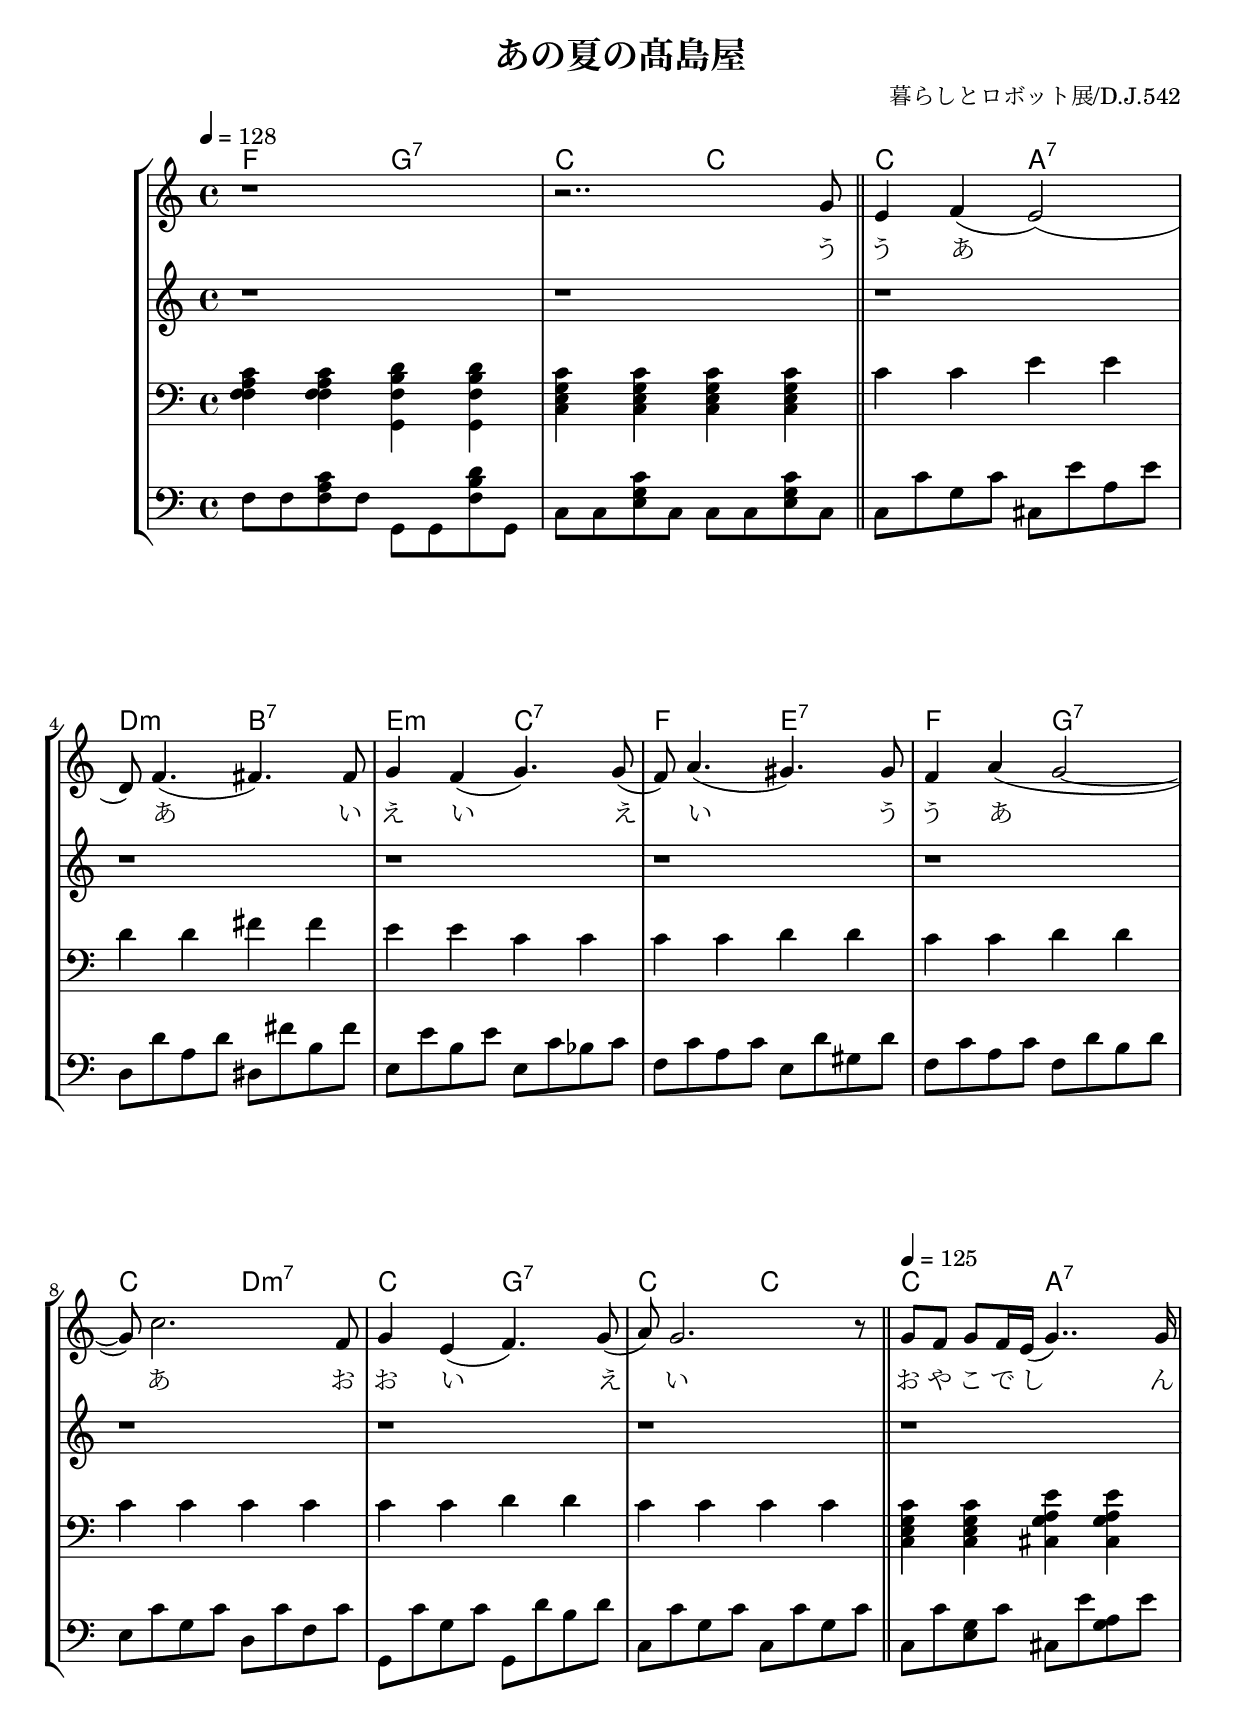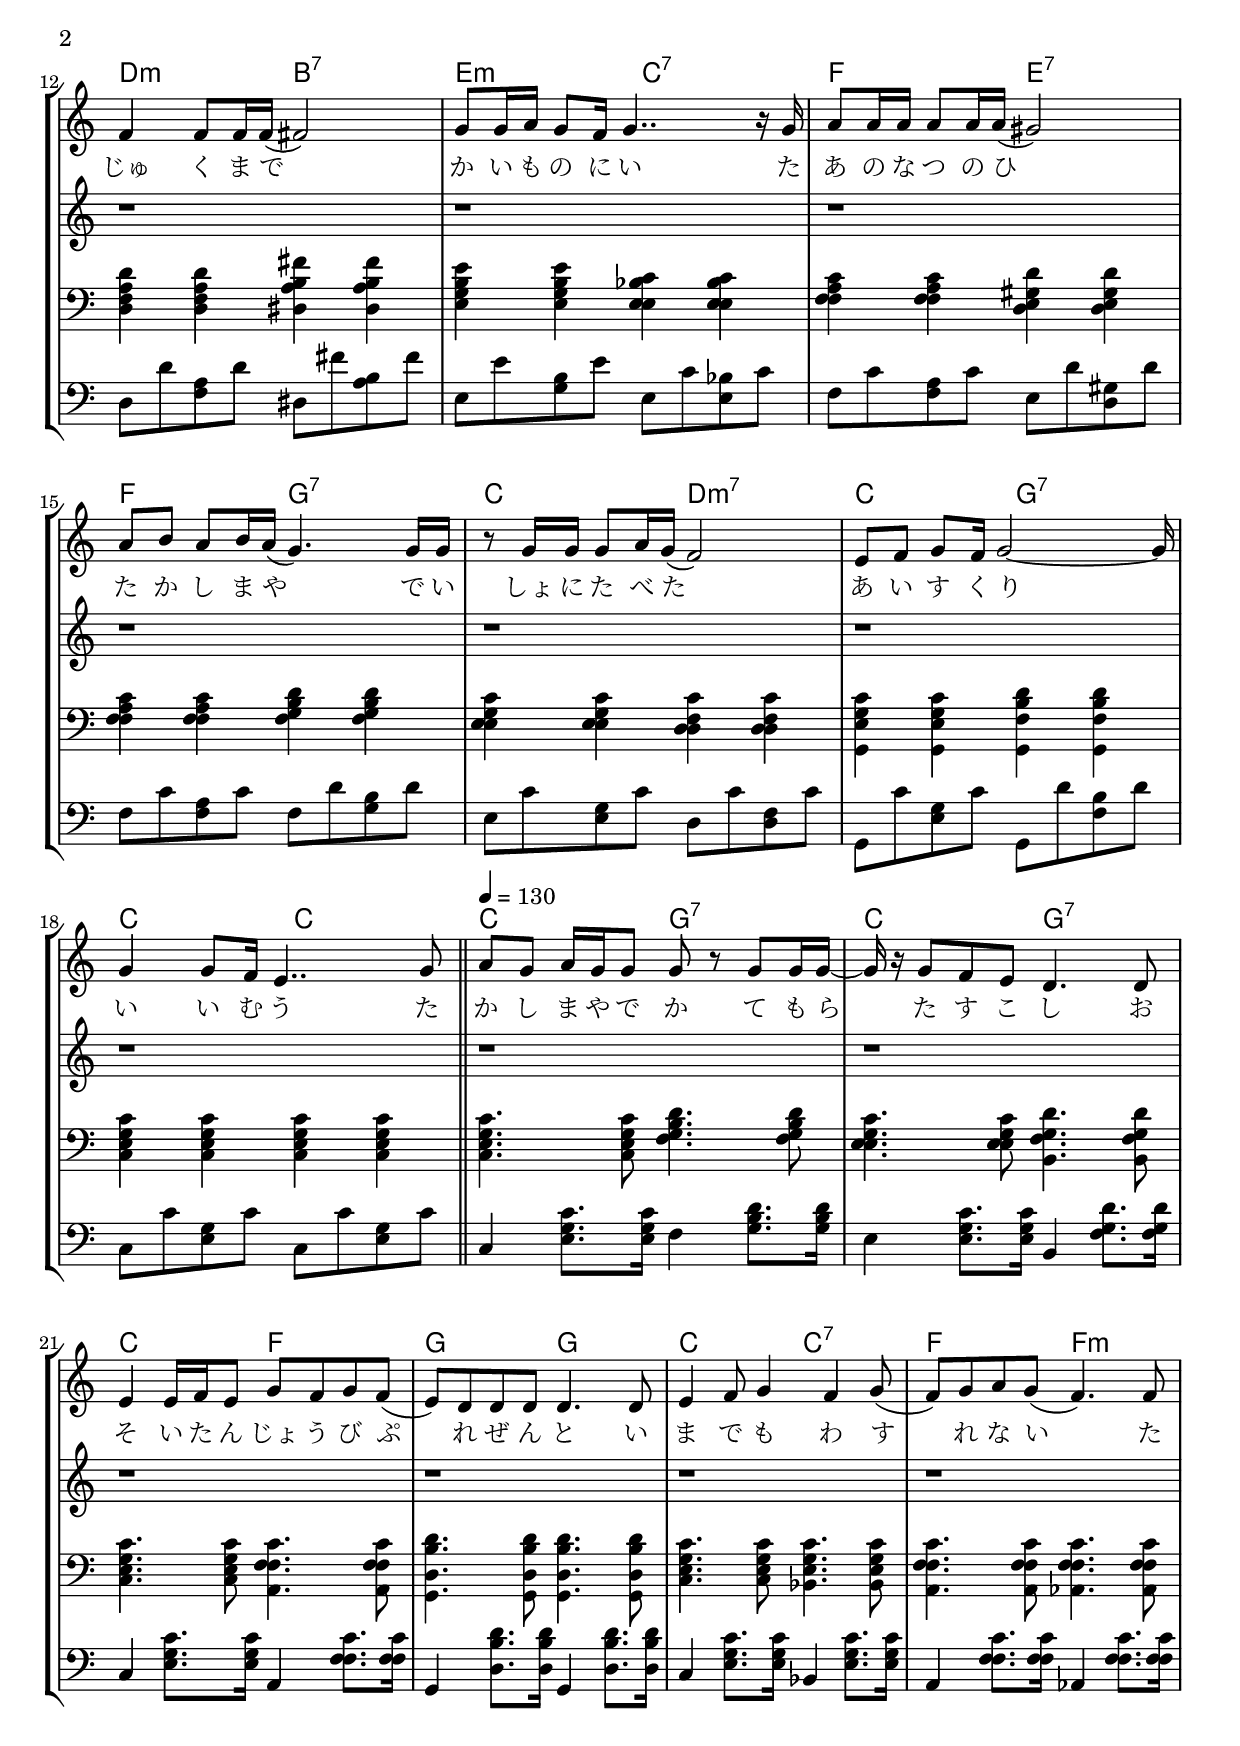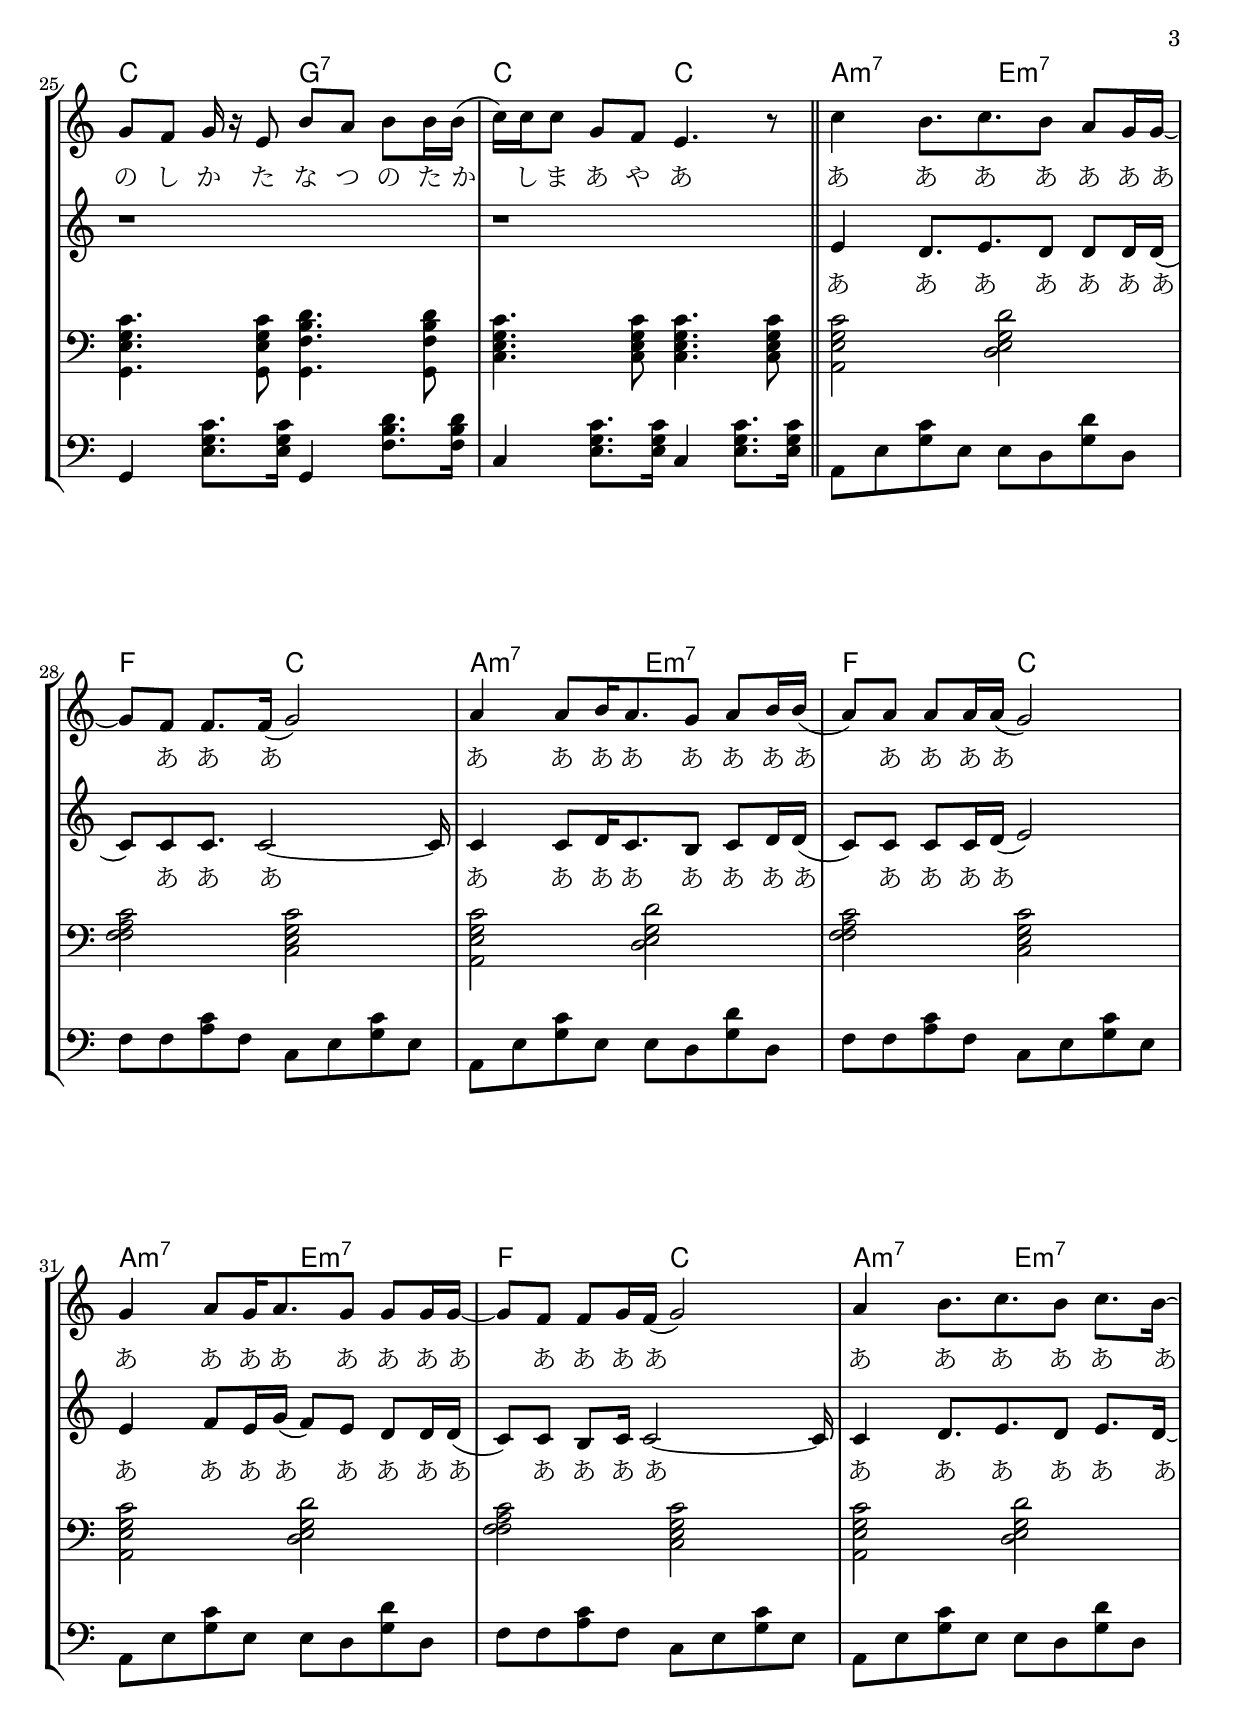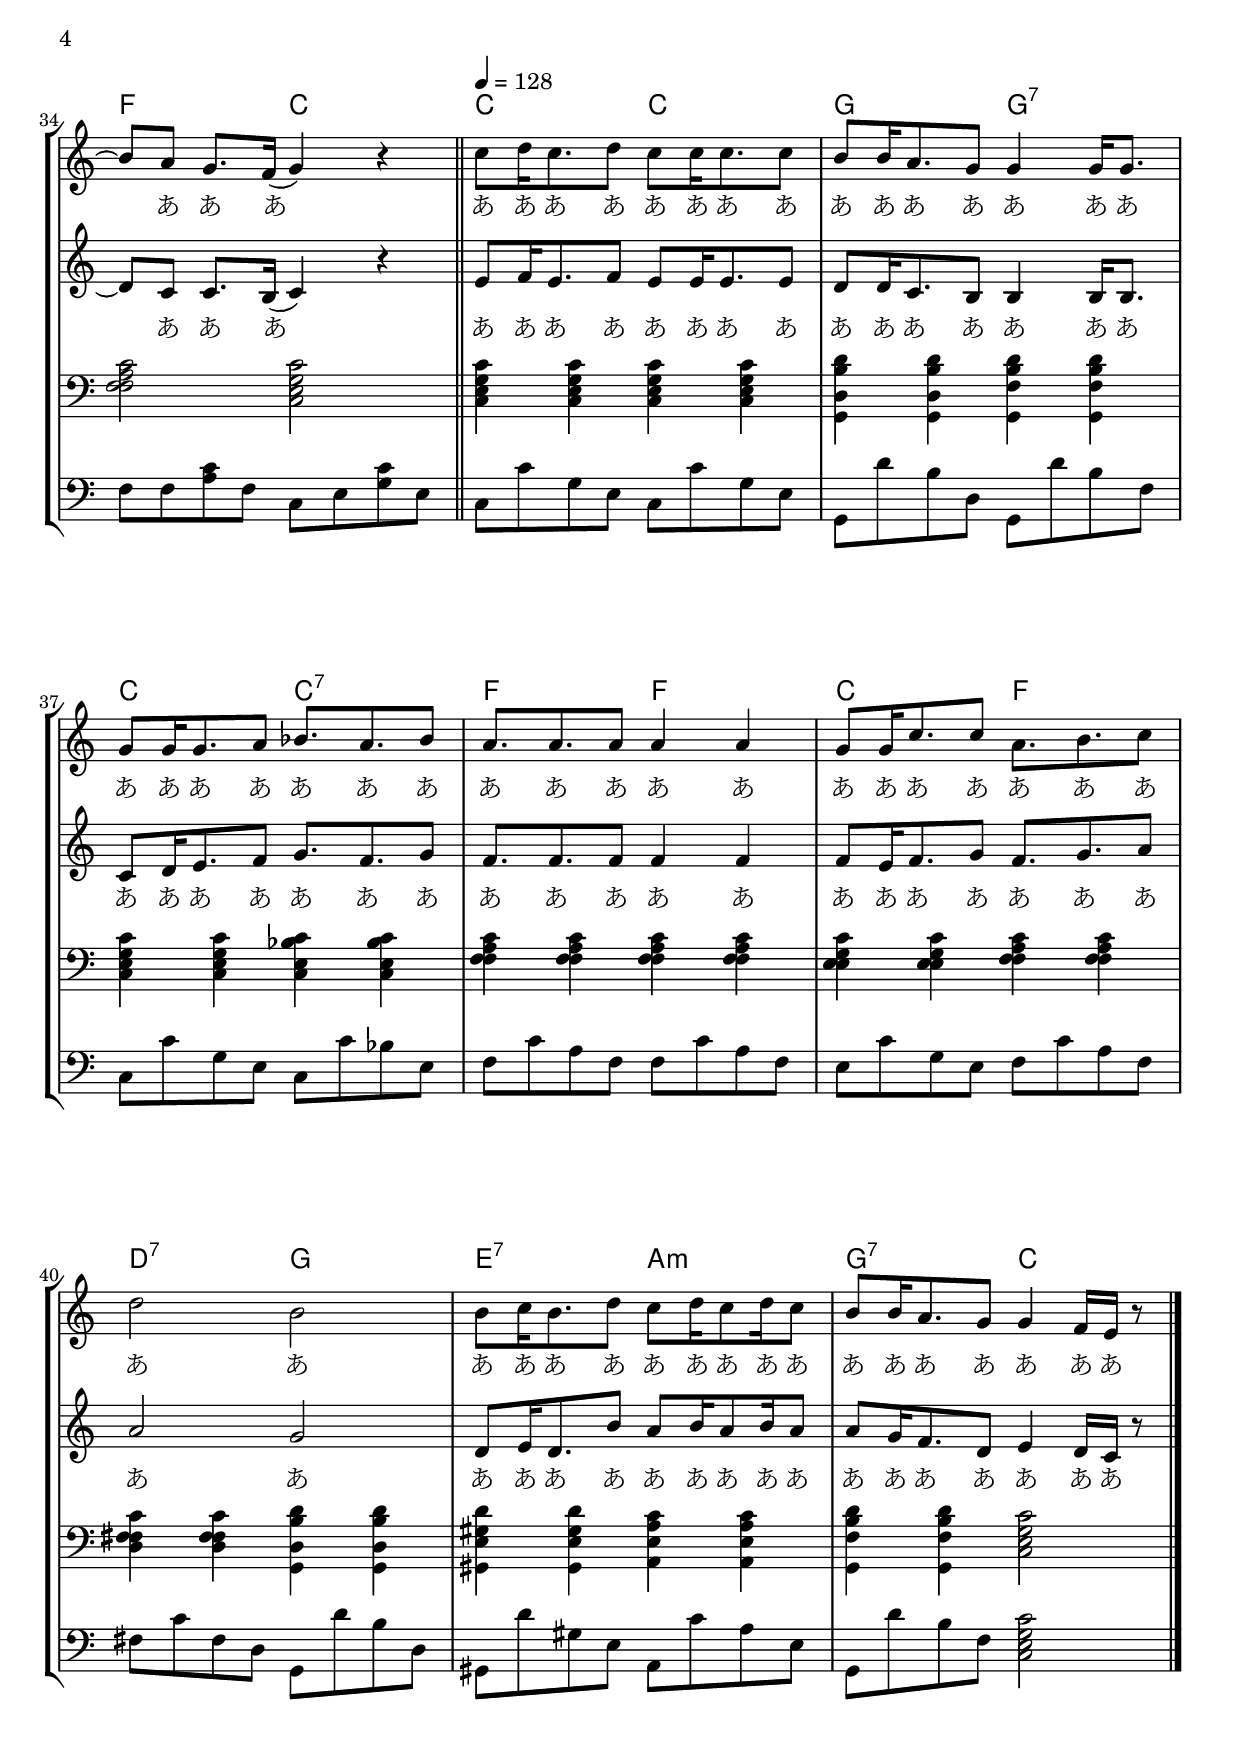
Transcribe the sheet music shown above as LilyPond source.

\version "2.12.1"

\header {
	title = \markup {あの夏の髙島屋}
	composer = \markup \center-column {暮らしとロボット展/D.J.542}
}

harmony = \chordmode {
	f2 g:7 c c 

	c a:7 d:m b:7 e:m c:7 f e:7 f g:7 c d:min7 c g:7 c c 

	c a:7 d:m b:7 e:m c:7 f e:7 f g:7 c d:min7 c g:7 c c 

	c g:7 c g:7 c f g g c c:7 f f:m c g:7 c c 

	a:min7 e:min7 f c a:min7 e:min7 f c a:min7 e:min7 f c a:min7 e:min7 f c 

	c c g g:7 c c:7 f f c f d:7 g e:7 a:m g:7 c 
}

melody = {
	\key c \major
	\tempo 4 = 128
	r1 | r2.. 
	\set Staff.midiInstrument = #"mmi0.36"
	g'8 
	e'4  f'4  (e'2) 
	(d'8)  f'4.  (fis'4.)  fis'8 
	g'4  f'4  (g'4.)  g'8 
	(f'8)  a'4.  (gis'4.)  gis'8 
	f'4  a'4  (g'2~ 
	g'8)  c''2.  f'8 
	g'4  e'4  (f'4.)  g'8 
	(a'8)  g'2.  	r8 	\set Staff.midiInstrument = #"mmi0.36"
		\tempo 4 = 125
g'8  f'8  g'8  f'16  e'16  (g'4..)  g'16 
	f'4  f'8  f'16  f'16  (fis'2) 
	g'8  g'16  a'16  g'8  f'16  g'4..  r16  g'16 
	a'8  a'16  a'16  a'8  a'16  a'16  (gis'2) 
	a'8  b'8  a'8  b'16  a'16  (g'4.)  g'16  g'16 
	r8  g'16  g'16  g'8  a'16  g'16  (f'2) 
	e'8  f'8  g'8  f'16  g'2~g'16 
	g'4  g'8  f'16  e'4..  	\set Staff.midiInstrument = #"mmi0.36"
	g'8 
		\tempo 4 = 130
a'8  g'8  a'16  g'16  g'8  g'8  r8  g'8  g'16  g'16~ 
	g'16  r16  g'8  f'8  e'8  d'4.  d'8 
	e'4  e'16  f'16  e'8  g'8  f'8  g'8  f'8 
	(e'8)  d'8  d'8  d'8  d'4.  d'8 
	e'4  f'8  g'4  f'4  g'8 
	(f'8)  g'8  a'8  g'8  (f'4.)  f'8 
	g'8  f'8  g'16  r16  e'8  b'8  a'8  b'8  b'16  b'16 
	(c''16)  c''16  c''8  g'8  f'8  e'4.  	r8 	\set Staff.midiInstrument = #"Overdriven Guitar"
	 c''4  b'8.  c''8.  b'8  a'8  g'16  g'16~ 
	g'8  f'8  f'8.  f'16  (g'2) 
	a'4  a'8  b'16  a'8.  g'8  a'8  b'16  b'16 
	(a'8)  a'8  a'8  a'16  a'16  (g'2) 
	g'4  a'8  g'16  a'8.  g'8  g'8  g'16  g'16~ 
	g'8  f'8  f'8  g'16  f'16  (g'2) 
	a'4  b'8.  c''8.  b'8  c''8.  b'16~ 
	b'8  a'8  g'8.  f'16  (g'4)  	r4 	\set Staff.midiInstrument = #"Overdriven Guitar"
		\tempo 4 = 128
c''8  d''16  c''8.  d''8  c''8  c''16  c''8.  c''8 
	b'8  b'16  a'8.  g'8  g'4  g'16  g'8. 
	g'8  g'16  g'8.  a'8  bes'8.  a'8.  bes'8 
	a'8.  a'8.  a'8  a'4  a'4 
	g'8  g'16  c''8.  c''8  a'8.  b'8.  c''8 
	d''2  b'2 
	b'8  c''16  b'8.  d''8  c''8  d''16  c''8  d''16  c''8 
	b'8  b'16  a'8.  g'8  g'4  f'16  e'16  	r8 	\bar "|."
}

words = \lyricmode {
	
	う  う  あ  あ  い  え  い  え  い  う  う  あ  あ  お  お  い  え  い  
	お  や  こ  で  し  ん  じゅ  く  ま  で  か  い  も  の  に  い  た  あ  の  な  つ  の  ひ  た  か  し  ま  や  で  い  しょ  に  た  べ  た  あ  い  す  く  り  い  い  む  う  
	た  か  し  ま  や  で  か  て  も  ら  た  す  こ  し  お  そ  い  た  ん  じょ  う  び  ぷ  れ  ぜ  ん  と  い  ま  で  も  わ  す  れ  な  い  た  の  し  か  た  な  つ  の  た  か  し  ま  あ  や  あ  
	あ  あ  あ  あ  あ  あ  あ  あ  あ  あ  あ  あ  あ  あ  あ  あ  あ  あ  あ  あ  あ  あ  あ  あ  あ  あ  あ  あ  あ  あ  あ  あ  あ  あ  あ  あ  あ  あ  あ  あ  あ  あ  あ  
	あ  あ  あ  あ  あ  あ  あ  あ  あ  あ  あ  あ  あ  あ  あ  あ  あ  あ  あ  あ  あ  あ  あ  あ  あ  あ  あ  あ  あ  あ  あ  あ  あ  あ  あ  あ  あ  あ  あ  あ  あ  あ  あ  あ  あ  あ  あ  あ  あ  あ  あ  あ  
}

secondmelody = {
	\key c \major
	\tempo 4 = 128
	r1 | r1   
	r1 | r1 | r1 | r1 | r1 | r1 | r1 | r1   
	\tempo 4 = 125
	r1 | r1 | r1 | r1 | r1 | r1 | r1 | r1   
	\tempo 4 = 130
	r1 | r1 | r1 | r1 | r1 | r1 | r1 | r1   
	\set Staff.midiInstrument = #"Overdriven Guitar"
	 e'4  d'8.  e'8.  d'8  d'8  d'16  d'16 
	(c'8)  c'8  c'8.  c'2~c'16 
	c'4  c'8  d'16  c'8.  b8  c'8  d'16  d'16 
	(c'8)  c'8  c'8  c'16  d'16  (e'2) 
	e'4  f'8  e'16  g'16  (f'8)  e'8  d'8  d'16  d'16 
	(c'8)  c'8  b8  c'16  c'2~c'16 
	c'4  d'8.  e'8.  d'8  e'8.  d'16~ 
	d'8  c'8  c'8.  b16  (c'4)  	r4 	\set Staff.midiInstrument = #"Overdriven Guitar"
		\tempo 4 = 128
e'8  f'16  e'8.  f'8  e'8  e'16  e'8.  e'8 
	d'8  d'16  c'8.  b8  b4  b16  b8. 
	c'8  d'16  e'8.  f'8  g'8.  f'8.  g'8 
	f'8.  f'8.  f'8  f'4  f'4 
	f'8  e'16  f'8.  g'8  f'8.  g'8.  a'8 
	a'2  g'2 
	d'8  e'16  d'8.  b'8  a'8  b'16  a'8  b'16  a'8 
	a'8  g'16  f'8.  d'8  e'4  d'16  c'16  	r8 	\bar "|."
}

secondwords = \lyricmode {
	
	
	
	
	あ  あ  あ  あ  あ  あ  あ  あ  あ  あ  あ  あ  あ  あ  あ  あ  あ  あ  あ  あ  あ  あ  あ  あ  あ  あ  あ  あ  あ  あ  あ  あ  あ  あ  あ  あ  あ  あ  あ  あ  あ  あ  あ  
	あ  あ  あ  あ  あ  あ  あ  あ  あ  あ  あ  あ  あ  あ  あ  あ  あ  あ  あ  あ  あ  あ  あ  あ  あ  あ  あ  あ  あ  あ  あ  あ  あ  あ  あ  あ  あ  あ  あ  あ  あ  あ  あ  あ  あ  あ  あ  あ  あ  あ  あ  あ  
}

tempochange = {
	\tempo 4 = 128
	r1 | r1 \bar "||"
	\tempo 4 = 128
	r1 | r1 | r1 | r1 | r1 | r1 | r1 | r1 \bar "||"
	\tempo 4 = 125
	r1 | r1 | r1 | r1 | r1 | r1 | r1 | r1 \bar "||"
	\tempo 4 = 130
	r1 | r1 | r1 | r1 | r1 | r1 | r1 | r1 \bar "||"
	\tempo 4 = 130
	r1 | r1 | r1 | r1 | r1 | r1 | r1 | r1 \bar "||"
	\tempo 4 = 128
	r1 | r1 | r1 | r1 | r1 | r1 | r1 | r1 \bar "|."
}

mainacc = {
	\clef bass
	\set Staff.midiInstrument = #"Acoustic grand"
	\key c \major
	\tempo 4 = 128
	<f f a c'>4 <f f a c'>4
	<g, f b d'>4 <g, f b d'>4
	<c e g c'>4 <c e g c'>4
	<c e g c'>4 <c e g c'>4
	\bar "||"

	\set Staff.midiInstrument = #"Rock Organ"
	c'4 c'4
	e'4 e'4
	d'4 d'4
	fis'4 fis'4
	e'4 e'4
	c'4 c'4
	c'4 c'4
	d'4 d'4
	c'4 c'4
	d'4 d'4
	c'4 c'4
	c'4 c'4
	c'4 c'4
	d'4 d'4
	c'4 c'4
	c'4 c'4
	\bar "||"

	\set Staff.midiInstrument = #"Acoustic grand"
	\tempo 4 = 125
	<c e g c'>4 <c e g c'>4
	<cis g a e'>4 <cis g a e'>4
	<d f a d'>4 <d f a d'>4
	<dis a b fis'>4 <dis a b fis'>4
	<e g b e'>4 <e g b e'>4
	<e e bes c'>4 <e e bes c'>4
	<f f a c'>4 <f f a c'>4
	<e d gis d'>4 <e d gis d'>4
	<f f a c'>4 <f f a c'>4
	<f g b d'>4 <f g b d'>4
	<e e g c'>4 <e e g c'>4
	<d d f c'>4 <d d f c'>4
	<g, e g c'>4 <g, e g c'>4
	<g, f b d'>4 <g, f b d'>4
	<c e g c'>4 <c e g c'>4
	<c e g c'>4 <c e g c'>4
	\bar "||"

	\set Staff.midiInstrument = #"Acoustic grand"
	\tempo 4 = 130
	<c e g c'>4. <c e g c'>8
	<f g b d'>4. <f g b d'>8
	<e e g c'>4. <e e g c'>8
	<b, f g d'>4. <b, f g d'>8
	<c e g c'>4. <c e g c'>8
	<a, f f c'>4. <a, f f c'>8
	<g, d b d'>4. <g, d b d'>8
	<g, d b d'>4. <g, d b d'>8
	<c e g c'>4. <c e g c'>8
	<bes, e g c'>4. <bes, e g c'>8
	<a, f f c'>4. <a, f f c'>8
	<as, f f c'>4. <as, f f c'>8
	<g, e g c'>4. <g, e g c'>8
	<g, f b d'>4. <g, f b d'>8
	<c e g c'>4. <c e g c'>8
	<c e g c'>4. <c e g c'>8
	\bar "||"

	\set Staff.midiInstrument = #"Acoustic grand"
	<a, e g c'>2
	<e d g d'>2
	<f f a c'>2
	<c e g c'>2
	<a, e g c'>2
	<e d g d'>2
	<f f a c'>2
	<c e g c'>2
	<a, e g c'>2
	<e d g d'>2
	<f f a c'>2
	<c e g c'>2
	<a, e g c'>2
	<e d g d'>2
	<f f a c'>2
	<c e g c'>2
	\bar "||"

	\set Staff.midiInstrument = #"Acoustic grand"
	\tempo 4 = 128
	<c e g c'>4 <c e g c'>4
	<c e g c'>4 <c e g c'>4
	<g, d b d'>4 <g, d b d'>4
	<g, f b d'>4 <g, f b d'>4
	<c e g c'>4 <c e g c'>4
	<c e bes c'>4 <c e bes c'>4
	<f f a c'>4 <f f a c'>4
	<f f a c'>4 <f f a c'>4
	<e e g c'>4 <e e g c'>4
	<f f a c'>4 <f f a c'>4
	<fis d fis c'>4 <fis d fis c'>4
	<g, d b d'>4 <g, d b d'>4
	<gis, e gis d'>4 <gis, e gis d'>4
	<a, e a c'>4 <a, e a c'>4
	<g, f b d'>4 <g, f b d'>4
	<c e g c'>2
	\bar "|."
}

subacc = {
	\clef bass
	\set Staff.midiInstrument = #"Acoustic Guitar (steel)"
	\key c \major
	\tempo 4 = 128
	f8 f8 <f a c'>8 f8
	g,8 g,8 <f b d'>8 g,8
	c8 c8 <e g c'>8 c8
	c8 c8 <e g c'>8 c8
	\bar "||"

	\set Staff.midiInstrument = #"Acoustic Guitar (steel)"
	c8 c' g c'
	cis8 e' a e'
	d8 d' a d'
	dis8 fis' b fis'
	e8 e' b e'
	e8 c' bes c'
	f8 c' a c'
	e8 d' gis d'
	f8 c' a c'
	f8 d' b d'
	e8 c' g c'
	d8 c' f c'
	g,8 c' g c'
	g,8 d' b d'
	c8 c' g c'
	c8 c' g c'
	\bar "||"

	\set Staff.midiInstrument = #"Acoustic Guitar (steel)"
	\tempo 4 = 125
	c8 c' <e g> c'
	cis8 e' <g a> e'
	d8 d' <f a> d'
	dis8 fis' <a b> fis'
	e8 e' <g b> e'
	e8 c' <e bes> c'
	f8 c' <f a> c'
	e8 d' <d gis> d'
	f8 c' <f a> c'
	f8 d' <g b> d'
	e8 c' <e g> c'
	d8 c' <d f> c'
	g,8 c' <e g> c'
	g,8 d' <f b> d'
	c8 c' <e g> c'
	c8 c' <e g> c'
	\bar "||"

	\set Staff.midiInstrument = #"Acoustic Guitar (steel)"
	\tempo 4 = 130
	c4 <e g c'>8. <e g c'>16
	f4 <g b d'>8. <g b d'>16
	e4 <e g c'>8. <e g c'>16
	b,4 <f g d'>8. <f g d'>16
	c4 <e g c'>8. <e g c'>16
	a,4 <f f c'>8. <f f c'>16
	g,4 <d b d'>8. <d b d'>16
	g,4 <d b d'>8. <d b d'>16
	c4 <e g c'>8. <e g c'>16
	bes,4 <e g c'>8. <e g c'>16
	a,4 <f f c'>8. <f f c'>16
	as,4 <f f c'>8. <f f c'>16
	g,4 <e g c'>8. <e g c'>16
	g,4 <f b d'>8. <f b d'>16
	c4 <e g c'>8. <e g c'>16
	c4 <e g c'>8. <e g c'>16
	\bar "||"

	\set Staff.midiInstrument = #"Acoustic Guitar (steel)"
	a,8 e <g c'> e
	e8 d <g d'> d
	f8 f <a c'> f
	c8 e <g c'> e
	a,8 e <g c'> e
	e8 d <g d'> d
	f8 f <a c'> f
	c8 e <g c'> e
	a,8 e <g c'> e
	e8 d <g d'> d
	f8 f <a c'> f
	c8 e <g c'> e
	a,8 e <g c'> e
	e8 d <g d'> d
	f8 f <a c'> f
	c8 e <g c'> e
	\bar "||"

	\set Staff.midiInstrument = #"Acoustic Guitar (steel)"
	\tempo 4 = 128
	c8 c' g e
	c8 c' g e
	g,8 d' b d
	g,8 d' b f
	c8 c' g e
	c8 c' bes e
	f8 c' a f
	f8 c' a f
	e8 c' g e
	f8 c' a f
	fis8 c' fis d
	g,8 d' b d
	gis,8 d' gis e
	a,8 c' a e
	g,8 d' b f
	<c e g c'>2
	\bar "|."
}

percA = {
	\drummode {
	r1 |r1 \bar "||"
	hh8 hh8 hh8 hh8 hh8 hh8 hh8 hh8  |hh8 hh8 hh8 hh8 hh4 hh8 hh8  |hh8 hh8 hh8 hh8 hh8 hh8 hh8 hh8  |hh8 hh8 hh8 hh2 r8  |hh8 hh8 hh8 hh8 hh8 hh8 hh8 hh8  |hh8 hh8 hh8 hh8 hh4 hh8 hh8  |hh8 hh8 hh8 hh8 hh8 hh8 hh8 hh8  |r8 hh2. r8  \bar "||"
	r1 |r1 |r1 |r1 |r1 |r1 |r1 |r1 \bar "||"
	r1  |r2. hho4  |r1  |r2. hho4  |r1  |r2. hho4  |r1  |r2. hho4  \bar "||"
	r8 hho8 hho8 hho8 hho8 hho8 hho8 hho8  |hho8 hho8 hho8 hho8 hho8 hho8 hho8 hho8  |r8 hho8 hho8 hho8 hho8 hho8 hho8 hho8  |hho8 hho8 hho8 hho8 hho2  |r8 hho8 hho8 hho8 hho8 hho8 hho8 hho8  |hho8 hho8 hho8 hho8 hho8 hho8 hho8 hho8  |r8 hho8 hho8 hho8 hho8 hho8 hho8 hho8  |hho8 hho8 hho2.  \bar "||"
	r2. hho4  |r1  |r2. hho4  |r1  |r2. hho4  |r1  |r2. hho4  |r1  \bar "|."
	}
}

percB = {
	\drummode {
	r1 |r1 \bar "||"
	r4 sn8. sn8 sn8. sn8. sn16  |r4 sn8. sn8 sn8. sn4  |r4 sn8. sn8 sn8. sn8. sn16  |r8 sn8 sn4 sn8 sn16 sn8 sn8 sn16  |r4 sn8. sn8 sn8. sn8. sn16  |r4 sn8. sn8 sn8. sn4  |r4 sn8. sn8 sn8. sn8. sn16  |r4 sn2 sn4  \bar "||"
	r1 |r1 |r1 |r1 |r1 |r1 |r1 |r1 \bar "||"
	r16 hhp16 hhp8 hhp16 hhp8 hhp2 r16  |r16 hhp16 hhp8 hhp16 hhp8 hhp2 r16  |r16 hhp16 hhp8 hhp16 hhp8 hhp2 r16  |r16 hhp16 hhp8 hhp16 hhp8 hhp2 r16  |r16 hhp16 hhp8 hhp16 hhp8 hhp2 r16  |r16 hhp16 hhp8 hhp16 hhp8 hhp2 r16  |r16 hhp16 hhp8 hhp16 hhp8 hhp2 r16  |r16 hhp16 hhp8 hhp16 hhp8 hhp2 hhp16  \bar "||"
	r8 sn4 sn4 sn4 sn8  |r8 sn4 sn4 sn4 sn8  |r8 sn4 sn4 sn4 sn8  |r8 sn4 sn8 sn8 sn16 sn4 r16  |r8 sn4 sn4 sn4 sn8  |r8 sn4 sn4 sn4 sn8  |r8 sn4 sn4 sn4 sn8  |r8 sn8. sn16 sn8 sn16 sn16 sn16 sn8. sn8  \bar "||"
	r4 hh4 hh2  |hh4 hh4 hh4 hh4  |hh4 hh4 hh4 r16 hh8.  |hh4 hh4 hh4 hh4  |r4 hh4 hh2  |hh4 hh4 hh4 hh4  |hh4 hh4 hh4 r16 hh8.  |r4 hh4. r16 hh8 hh8 hh16  \bar "|."
	}
}

percC = {
	\drummode {
	r1 |r1 \bar "||"
	bd8 bd4 bd2 bd8  |bd8 bd2 bd4.  |bd8 bd4 bd2 bd8  |bd4 r16 bd8. bd2  |bd8 bd4 bd2 bd8  |bd8 bd2 bd4.  |bd8 bd4 bd2 bd8  |bd8 bd4. bd4. bd8  \bar "||"
	r1 |r1 |r1 |r1 |r1 |r1 |r1 |r1 \bar "||"
	hh8. hh8. hh2 r8  |hh8. hh8. hh2 hh8  |hh8. hh8. hh2 r8  |hh8. hh8. hh2 hh8  |hh8. hh8. hh2 r8  |hh8. hh8. hh2 hh8  |hh8. hh8. hh2 r8  |hh8. hh8. hh4 hh4 hh8  \bar "||"
	bd4 bd4 bd8. bd8 bd8.  |bd4 bd4 bd8. bd8 bd8.  |bd4 bd4 bd8. bd8 bd8.  |bd4 bd4 r16 bd4. r16  |bd4 bd4 bd8. bd8 bd8.  |bd4 bd4 bd8. bd8 bd8.  |bd4 bd4 bd8. bd8 bd8.  |bd8 bd8 bd8. bd8. bd8 bd8 bd8  \bar "||"
	r16 hhp8 hhp8 hhp8 hhp8 hhp8 hhp8 hhp8 hhp16  |r16 hhp8 hhp8 hhp8 hhp8 hhp8 hhp8 hhp8 hhp16  |r16 hhp8 hhp8 hhp8 hhp8 hhp8 hhp4 hhp16  |r16 hhp8 hhp8 hhp8 hhp8 hhp8 hhp8 hhp8 hhp16  |r16 hhp8 hhp8 hhp8 hhp8 hhp8 hhp8 hhp8 hhp16  |r16 hhp8 hhp8 hhp8 hhp8 hhp8 hhp8 hhp8 hhp16  |r16 hhp8 hhp8 hhp8 hhp8 hhp8 hhp4 hhp16  |r16 hhp8 hhp8 hhp8 hhp8. hhp8 hhp8 hhp8  \bar "|."
	}
}

percD = {
	\drummode {
	r1 |r1 \bar "||"
	r1  |r2 r8 hho4.  |r1  |r4. r16 hho2 r16  |r1  |r2 r8 hho4.  |r1  |r4. r16 hho2 r16  \bar "||"
	r1 |r1 |r1 |r1 |r1 |r1 |r1 |r1 \bar "||"
	r2 ss2  |r2 ss2  |r2 ss2  |r2 ss2  |r2 ss2  |r2 ss2  |r2 ss2  |r2 ss2  \bar "||"
	cymc1  |r1  |cymc1  |r1  |cymc1  |r1  |cymc1  |r1  \bar "||"
	r8 sn4 sn4 sn4 sn8  |r8 sn4 sn4 sn4 sn8  |r8 sn4 sn4 sn4 sn8  |r8 sn4 sn4 sn4 sn8  |r8 sn4 sn4 sn4 sn8  |r8 sn4 sn4 sn4 sn8  |r8 sn4 sn4 sn4 sn8  |r8 sn4 sn8 sn16 sn8 sn8 sn8 sn16  \bar "|."
	}
}

percE = {
	\drummode {
	r1 |r1 \bar "||"
	r1 |r1 |r1 |r1 |r1 |r1 |r1 |cymc1  \bar "||"
	r1 |r1 |r1 |r1 |r1 |r1 |r1 |r1 \bar "||"
	bd2 r8 bd4 bd8  |bd4. bd4 bd4 bd8  |bd2 r8 bd4 bd8  |bd4. bd4 bd4 bd8  |bd2 r8 bd4 bd8  |bd4. bd4 bd4 bd8  |bd2 r8 bd4 bd8  |bd4. bd4 bd4.  \bar "||"
	r1 |r1 |r1 |r2. tommh16 tommh8.  |r1 |r1 |r1 |r2. tommh16 tommh8.  \bar "||"
	bd4 bd4 bd16 bd8 bd16 bd4  |bd4 bd4 bd16 bd8 bd16 bd4  |bd4 bd4 bd16 bd8 bd16 bd4  |bd4 bd4 bd16 bd8 bd16 bd4  |bd4 bd4 bd16 bd8 bd16 bd4  |bd4 bd4 bd16 bd8 bd16 bd4  |bd4 bd4 bd16 bd8 bd16 bd4  |bd4 bd8. bd8 bd8 bd8 bd8 bd16  \bar "|."
	}
}

percF = {
	\drummode {
	r1 | r1 \bar "||"
	r1 |r1 |r1 |r1 |r1 |r1 |r1 |r4 r16 tommh16 tommh4. tommh4  \bar "||"
	r1 | r1 | r1 | r1 | r1 | r1 | r1 | r1 \bar "||"
	r1 | r1 | r1 | r1 | r1 | r1 | r1 | r1 \bar "||"
	r1 |r1 |r1 |r2. r8 tomfh16 tomfh16  |r1 |r1 |r1 |r2. r8 tomfh8  \bar "||"
	cymc1  |r1 |r1 |r1 |cymc1  |r1 |r1 |cymc1  \bar "|."
	}
}

percG = {
	\drummode {
	r1 | r1 \bar "||"
	r1 |r1 |r1 |r1 |r1 |r1 |r1 |r4. r16 tomml4. tomml8.  \bar "||"
	r1 | r1 | r1 | r1 | r1 | r1 | r1 | r1 \bar "||"
	r1 | r1 | r1 | r1 | r1 | r1 | r1 | r1 \bar "||"
	r1 |r1 |r1 |r1 |r1 |r1 |r1 |r2. tomml16 tomml8.  \bar "||"
	r1 | r1 | r1 | r1 | r1 | r1 | r1 | r1 \bar "|."
	}
}

percH = {
	\drummode {
	r1 | r1 \bar "||"
	r1 |r1 |r1 |r1 |r1 |r1 |r1 |r2 r16 toml8 toml4 r16  \bar "||"
	r1 | r1 | r1 | r1 | r1 | r1 | r1 | r1 \bar "||"
	r1 | r1 | r1 | r1 | r1 | r1 | r1 | r1 \bar "||"
	r1 | r1 | r1 | r1 | r1 | r1 | r1 | r1 \bar "||"
	r1 | r1 | r1 | r1 | r1 | r1 | r1 | r1 \bar "|."
	}
}

percI = {
	\drummode {
	r1 | r1 \bar "||"
	r1 |r1 |r1 |r1 |r1 |r1 |r1 |r2 r8 tomfh4 tomfh8  \bar "||"
	r1 | r1 | r1 | r1 | r1 | r1 | r1 | r1 \bar "||"
	r1 | r1 | r1 | r1 | r1 | r1 | r1 | r1 \bar "||"
	r1 | r1 | r1 | r1 | r1 | r1 | r1 | r1 \bar "||"
	r1 | r1 | r1 | r1 | r1 | r1 | r1 | r1 \bar "|."
	}
}

\score {
	<<
		\new StaffGroup <<
			\new ChordNames {\harmony}
			\new Voice = "melody" {\melody}
			\new Lyrics \lyricsto "melody" \words
			\new Voice = "secondmelody" {\secondmelody}
			\new Lyrics \lyricsto "secondmelody" \secondwords
			\new Staff = "mainacc" {\mainacc}
			\new Staff = "subacc" {\subacc}
		>>
	>>
	\layout { }
}
